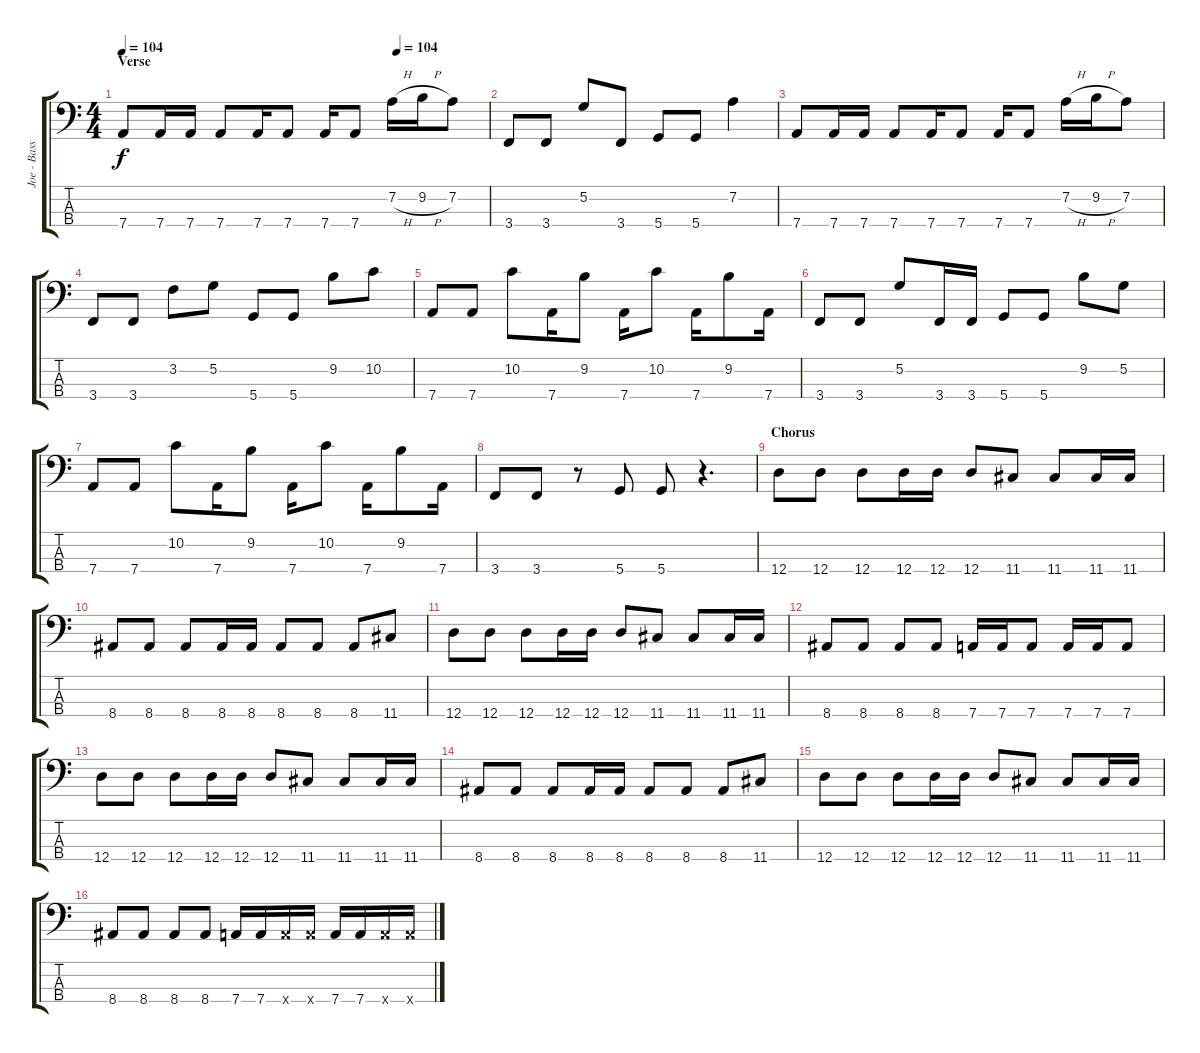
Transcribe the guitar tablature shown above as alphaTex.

\track ("Joe - Bass" "Joe - Bass") {instrument electricbassfinger}
\staff {score tabs}
\tuning (G2 D2 A1 D1) {hide}
\ts (4 4)
\section ("" "Verse")
\tempo 104
\tempo (104 0.75)
\clef f4
\ks c
7.4.8{dy f} 7.4.16 7.4.16 7.4.8 7.4.16 7.4.8 7.4.16 7.4.8 7.2{h}.16 9.2{h}.16 7.2.8 |
3.4.8 3.4.8 5.2.8 3.4.8 5.4.8 5.4.8 7.2.4 |
7.4.8 7.4.16 7.4.16 7.4.8 7.4.16 7.4.8 7.4.16 7.4.8 7.2{h}.16 9.2{h}.16 7.2.8 |
3.4.8 3.4.8 3.2.8 5.2.8 5.4.8 5.4.8 9.2.8 10.2.8 |
7.4.8 7.4.8 10.2.8 7.4.16 9.2.8 7.4.16 10.2.8 7.4.16 9.2.8 7.4.16 |
3.4.8 3.4.8 5.2.8 3.4.16 3.4.16 5.4.8 5.4.8 9.2.8 5.2.8 |
7.4.8 7.4.8 10.2.8 7.4.16 9.2.8 7.4.16 10.2.8 7.4.16 9.2.8 7.4.16 |
3.4.8 3.4.8 r.8 5.4.8 5.4.8 r.4{d} |
\section ("" "Chorus")
12.4.8 12.4.8 12.4.8 12.4.16 12.4.16 12.4.8 11.4.8 11.4.8 11.4.16 11.4.16 |
8.4.8 8.4.8 8.4.8 8.4.16 8.4.16 8.4.8 8.4.8 8.4.8 11.4.8 |
12.4.8 12.4.8 12.4.8 12.4.16 12.4.16 12.4.8 11.4.8 11.4.8 11.4.16 11.4.16 |
8.4.8 8.4.8 8.4.8 8.4.8 7.4.16 7.4.16 7.4.8 7.4.16 7.4.16 7.4.8 |
12.4.8 12.4.8 12.4.8 12.4.16 12.4.16 12.4.8 11.4.8 11.4.8 11.4.16 11.4.16 |
8.4.8 8.4.8 8.4.8 8.4.16 8.4.16 8.4.8 8.4.8 8.4.8 11.4.8 |
12.4.8 12.4.8 12.4.8 12.4.16 12.4.16 12.4.8 11.4.8 11.4.8 11.4.16 11.4.16 |
8.4.8 8.4.8 8.4.8 8.4.8 7.4.16 7.4.16 7.4{x}.16 7.4{x}.16 7.4.16 7.4.16 7.4{x}.16 7.4{x}.16
